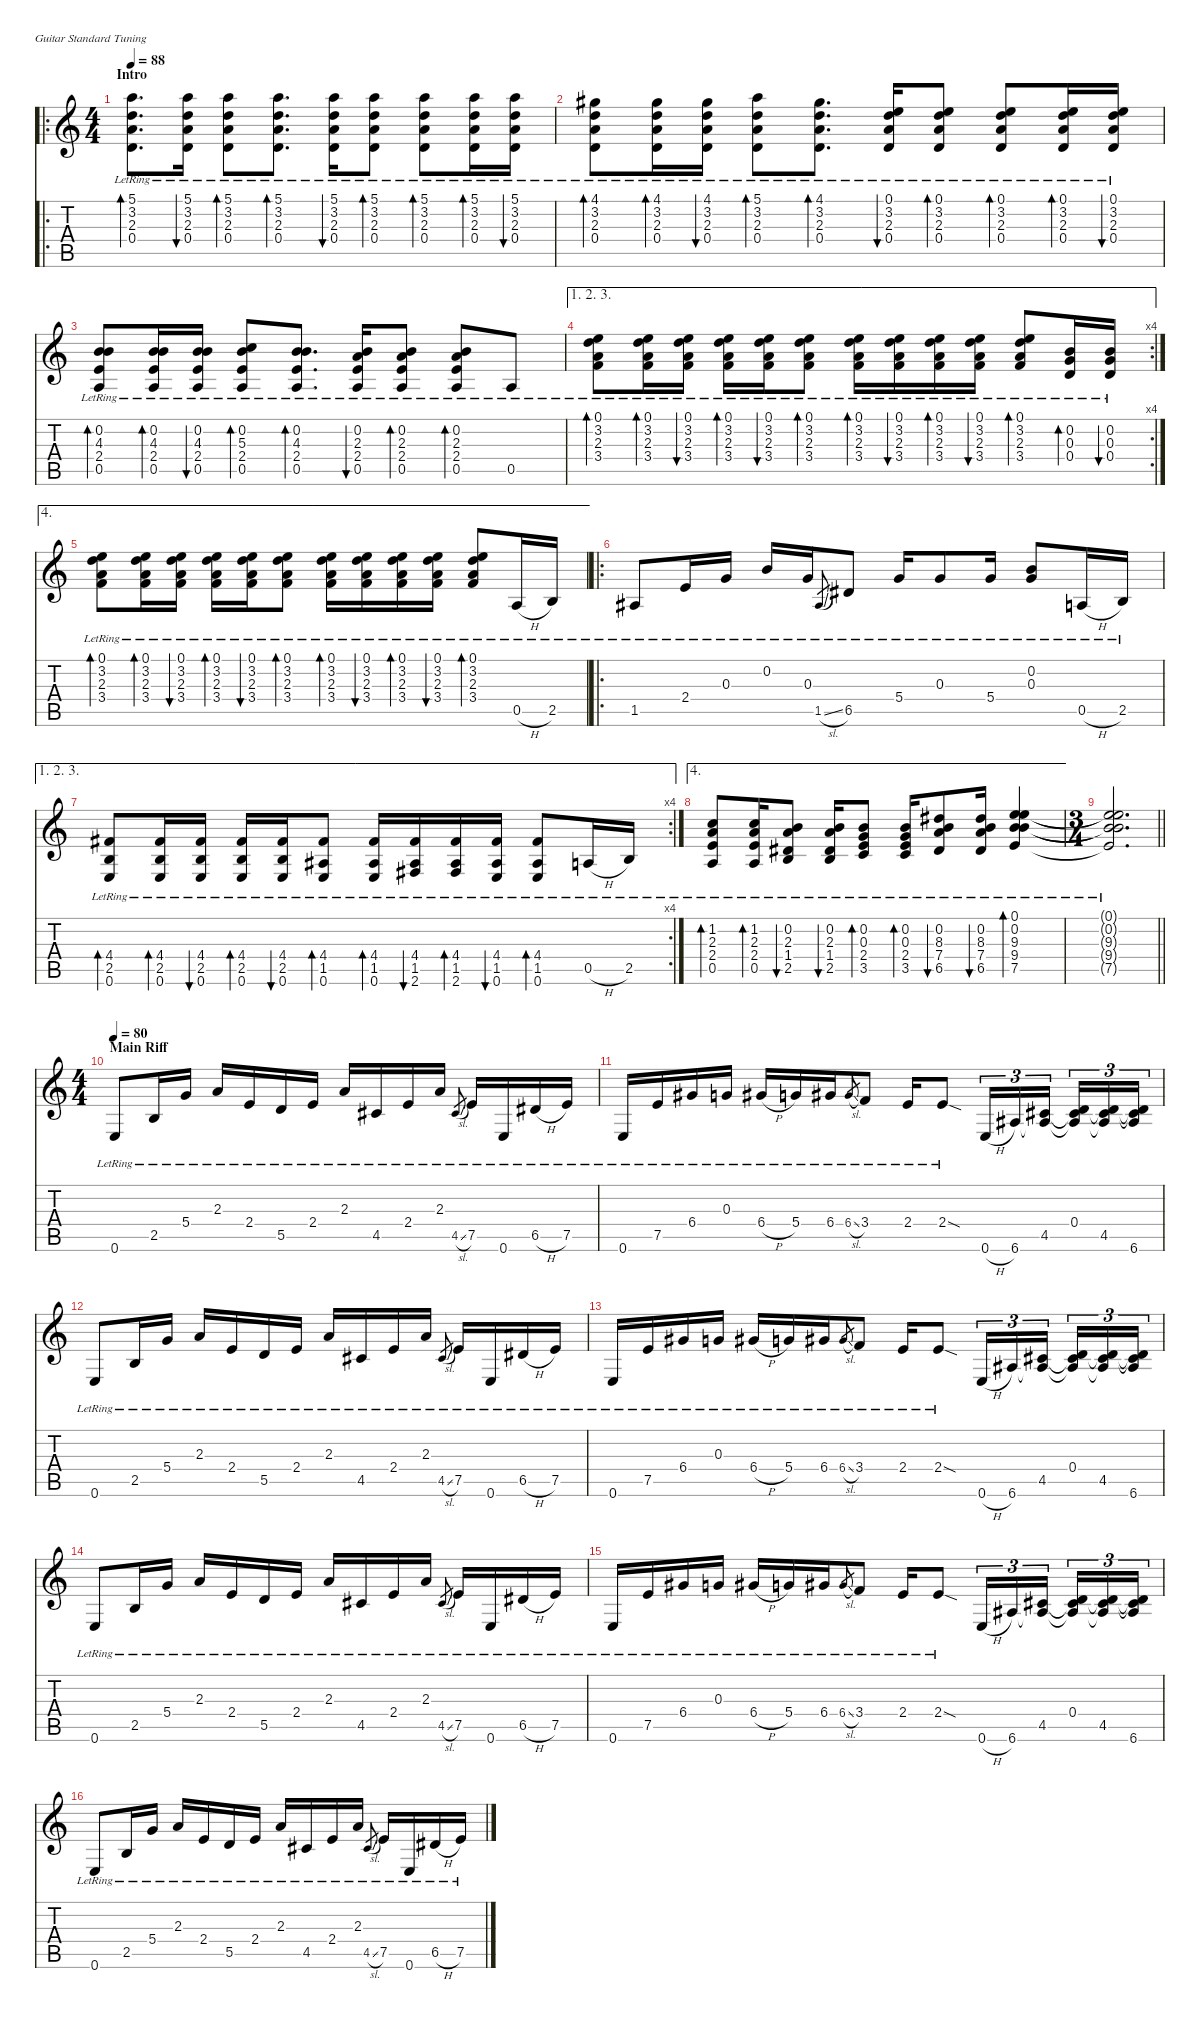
\defaultSystemsLayout 4
\hideDynamics
\bracketExtendMode nobrackets
\singleTrackTrackNamePolicy hidden
\multiTrackTrackNamePolicy hidden
\firstSystemTrackNameMode fullname
\firstSystemTrackNameOrientation horizontal
\otherSystemsTrackNameOrientation horizontal
\track ("Guitar 1" "s.guit.") {defaultSystemsLayout 4 mute instrument acousticguitarsteel}
\staff {score tabs}
\tuning (E4 B3 G3 D3 A2 E2)
\ro
\ts (4 4)
\beaming (8 2 2 2 2)
\section ("" "Intro")
\tempo 88
\clef g2
\ks c
(5.1{lr} 3.2{lr} 2.3{lr} 0.4{lr}).8{d bd 60 dy f instrument acousticguitarsteel beam Down} (5.1{lr} 3.2{lr} 2.3{lr} 0.4{lr}).16{bu 60 beam Down} (5.1{lr} 3.2{lr} 2.3{lr} 0.4{lr}).8{bd 60 beam Down} (5.1{lr} 3.2{lr} 2.3{lr} 0.4{lr}).8{d bd 60 beam Down} (5.1{lr} 3.2{lr} 2.3{lr} 0.4{lr}).16{bu 60 beam Down} (5.1{lr} 3.2{lr} 2.3{lr} 0.4{lr}).8{bd 60 beam Down} (5.1{lr} 3.2{lr} 2.3{lr} 0.4{lr}).8{bd 60 beam Down} (5.1{lr} 3.2{lr} 2.3{lr} 0.4{lr}).16{bd 60 beam Down} (5.1{lr} 3.2{lr} 2.3{lr} 0.4{lr}).16{bu 60 beam Down} |
(4.1{lr acc #} 3.2{lr} 2.3{lr} 0.4{lr}).8{bd 60 beam Down} (4.1{lr acc #} 3.2{lr} 2.3{lr} 0.4{lr}).16{bd 60 beam Down} (4.1{lr acc #} 3.2{lr} 2.3{lr} 0.4{lr}).16{bu 60 beam Down} (5.1{lr} 3.2{lr} 2.3{lr} 0.4{lr}).8{bd 60 beam Down} (4.1{lr acc #} 3.2{lr} 2.3{lr} 0.4{lr}).8{d bd 60 beam Down} (0.1{lr} 3.2{lr} 2.3{lr} 0.4{lr}).16{bu 60 beam Up} (0.1{lr} 3.2{lr} 2.3{lr} 0.4{lr}).8{bd 60 beam Up} (0.1{lr} 3.2{lr} 2.3{lr} 0.4{lr}).8{bd 60 beam Up} (0.1{lr} 3.2{lr} 2.3{lr} 0.4{lr}).16{bd 60 beam Up} (0.1{lr} 3.2{lr} 2.3{lr} 0.4{lr}).16{bu 60 beam Up} |
(0.2{lr} 4.3{lr} 2.4{lr} 0.5{lr}).8{bd 60 beam Up} (0.2{lr} 4.3{lr} 2.4{lr} 0.5{lr}).16{bd 60 beam Up} (0.2{lr} 4.3{lr} 2.4{lr} 0.5{lr}).16{bu 60 beam Up} (0.2{lr} 5.3{lr} 2.4{lr} 0.5{lr}).8{bd 60 beam Up} (0.2{lr} 4.3{lr} 2.4{lr} 0.5{lr}).8{d bd 60 beam Up} (0.2{lr} 2.3{lr} 2.4{lr} 0.5{lr}).16{bu 60 beam Up} (0.2{lr} 2.3{lr} 2.4{lr} 0.5{lr}).8{bd 60 beam Up} (0.2{lr} 2.3{lr} 2.4{lr} 0.5{lr}).8{bd 60 beam Up} 0.5{lr}.8{beam Up} |
\ae (1 2 3)
\rc 4
(0.1{lr} 3.2{lr} 2.3{lr} 3.4{lr}).8{bd 60 beam Down} (0.1{lr} 3.2{lr} 2.3{lr} 3.4{lr}).16{bd 60 beam Down} (0.1{lr} 3.2{lr} 2.3{lr} 3.4{lr}).16{bu 60 beam Down} (0.1{lr} 3.2{lr} 2.3{lr} 3.4{lr}).16{bd 60 beam Down} (0.1{lr} 3.2{lr} 2.3{lr} 3.4{lr}).16{bu 60 beam Down} (0.1{lr} 3.2{lr} 2.3{lr} 3.4{lr}).8{bd 60 beam Down} (0.1{lr} 3.2{lr} 2.3{lr} 3.4{lr}).16{bd 60 beam Down} (0.1{lr} 3.2{lr} 2.3{lr} 3.4{lr}).16{bu 60 beam Down} (0.1{lr} 3.2{lr} 2.3{lr} 3.4{lr}).16{bd 60 beam Down} (0.1{lr} 3.2{lr} 2.3{lr} 3.4{lr}).16{bu 60 beam Down} (0.1{lr} 3.2{lr} 2.3{lr} 3.4{lr}).8{bd 60 beam Up} (0.2{lr} 0.3{lr} 0.4{lr}).16{bd 60 beam Up} (0.2{lr} 0.3{lr} 0.4{lr}).16{bu 60 beam Up} |
\ae 4
(0.1{lr} 3.2{lr} 2.3{lr} 3.4{lr}).8{bd 60 beam Down} (0.1{lr} 3.2{lr} 2.3{lr} 3.4{lr}).16{bd 60 beam Down} (0.1{lr} 3.2{lr} 2.3{lr} 3.4{lr}).16{bu 60 beam Down} (0.1{lr} 3.2{lr} 2.3{lr} 3.4{lr}).16{bd 60 beam Down} (0.1{lr} 3.2{lr} 2.3{lr} 3.4{lr}).16{bu 60 beam Down} (0.1{lr} 3.2{lr} 2.3{lr} 3.4{lr}).8{bd 60 beam Down} (0.1{lr} 3.2{lr} 2.3{lr} 3.4{lr}).16{bd 60 beam Down} (0.1{lr} 3.2{lr} 2.3{lr} 3.4{lr}).16{bu 60 beam Down} (0.1{lr} 3.2{lr} 2.3{lr} 3.4{lr}).16{bd 60 beam Down} (0.1{lr} 3.2{lr} 2.3{lr} 3.4{lr}).16{bu 60 beam Down} (0.1{lr} 3.2{lr} 2.3{lr} 3.4{lr}).8{bd 60 beam Up} 0.5{h lr}.16{beam Up} 2.5{lr}.16{beam Up} |
\ro
1.5{lr acc #}.8{beam Up} 2.4{lr}.16{beam Up} 0.3{lr}.16{beam Up} 0.2{lr}.16{beam Up} 0.3{lr}.16{beam Up} 1.5{sl lr acc #}.8{gr dy mf beam Up} 6.5{lr acc #}.8{dy f beam Up} 5.4{lr}.16{beam Up} 0.3{lr}.8{beam Up} 5.4{lr}.16{beam Up} (0.2{lr} 0.3{lr}).8{beam Up} 0.5{h lr}.16{beam Up} 2.5{lr}.16{beam Up} |
\ae (1 2 3)
\rc 4
(4.4{lr acc #} 2.5{lr} 0.6{lr}).8{bd 60 beam Up} (4.4{lr acc #} 2.5{lr} 0.6{lr}).16{bd 60 beam Up} (4.4{lr acc #} 2.5{lr} 0.6{lr}).16{bu 60 beam Up} (4.4{lr acc #} 2.5{lr} 0.6{lr}).16{bd 60 beam Up} (4.4{lr acc #} 2.5{lr} 0.6{lr}).16{bu 60 beam Up} (4.4{lr acc #} 1.5{lr acc #} 0.6{lr}).8{bd 60 beam Up} (4.4{lr acc #} 1.5{lr acc #} 0.6{lr}).16{bd 60 beam Up} (4.4{lr acc #} 1.5{lr acc #} 2.6{lr acc #}).16{bu 60 beam Up} (4.4{lr acc #} 1.5{lr acc #} 2.6{lr acc #}).16{bd 60 beam Up} (4.4{lr acc #} 1.5{lr acc #} 0.6{lr}).16{bu 60 beam Up} (4.4{lr acc #} 1.5{lr acc #} 0.6{lr}).8{bd 60 beam Up} 0.5{h lr}.16{beam Up} 2.5{lr}.16{beam Up} |
\ae 4
(1.2{lr} 2.3{lr} 2.4{lr} 0.5{lr}).8{bd 60 beam Up} (1.2{lr} 2.3{lr} 2.4{lr} 0.5{lr}).16{bd 60 beam Up} (0.2{lr} 2.3{lr} 1.4{lr acc #} 2.5{lr}).8{bu 60 beam Up} (0.2{lr} 2.3{lr} 1.4{lr acc #} 2.5{lr}).16{bu 60 beam Up} (0.2{lr} 0.3{lr} 2.4{lr} 3.5{lr}).8{bd 60 beam Up} (0.2{lr} 0.3{lr} 2.4{lr} 3.5{lr}).16{bd 60 beam Up} (0.2{lr} 8.3{lr acc #} 7.4{lr} 6.5{lr acc #}).8{bu 60 beam Up} (0.2{lr} 8.3{lr acc #} 7.4{lr} 6.5{lr acc #}).16{bu 60 beam Up} (0.1{lr} 0.2{lr} 9.3{lr} 9.4{lr} 7.5{lr}).4{bd 60 beam Up} |
\ts (3 4)
\beaming (8 2 2 2)
\barLineRight lightlight
(0.1{lr t} 0.2{lr t} 9.3{lr t} 9.4{lr t} 7.5{lr t}).2{d beam Up} |
\ts (4 4)
\beaming (8 2 2 2 2)
\section ("" "Main Riff")
\tempo 80
0.6{lr}.8{instrument electricguitarjazz beam Up} 2.5{lr}.16{beam Up} 5.4{lr}.16{beam Up} 2.3{lr}.16{beam Up} 2.4{lr}.16{beam Up} 5.5{lr}.16{beam Up} 2.4{lr}.16{beam Up} 2.3{lr}.16{beam Up} 4.5{lr acc #}.16{beam Up} 2.4{lr}.16{beam Up} 2.3{lr}.16{beam Up} 4.5{sl lr acc #}.8{gr dy mf beam Up} 7.5{lr}.16{dy f beam Up} 0.6{lr}.16{beam Up} 6.5{h lr acc #}.16{beam Up} 7.5{lr}.16{beam Up} |
0.6{lr}.16{beam Up} 7.5{lr}.16{beam Up} 6.4{lr acc #}.16{beam Up} 0.3{lr}.16{beam Up} 6.4{h lr acc #}.16{beam Up} 5.4{lr}.16{beam Up} 6.4{lr acc #}.16{beam Up} 6.4{sl lr acc #}.8{gr dy mf beam Up} 3.4{lr}.8{dy f beam Up} 2.4{lr}.16{beam Up} 2.4{sod lr}.8{beam Up} 0.6{h}.16{tu (3 2) beam Up} 6.6{acc #}.16{tu (3 2) beam Up} (4.5{acc #} 6.6{t acc #}).16{tu (3 2) beam Up} (0.4 4.5{t acc #} 6.6{t acc #}).16{tu (3 2) beam Up} (0.4{t} 4.5{acc #} 6.6{t acc #}).16{tu (3 2) beam Up} (0.4{t} 4.5{t acc #} 6.6{acc #}).16{tu (3 2) beam Up} |
0.6{lr}.8{beam Up} 2.5{lr}.16{beam Up} 5.4{lr}.16{beam Up} 2.3{lr}.16{beam Up} 2.4{lr}.16{beam Up} 5.5{lr}.16{beam Up} 2.4{lr}.16{beam Up} 2.3{lr}.16{beam Up} 4.5{lr acc #}.16{beam Up} 2.4{lr}.16{beam Up} 2.3{lr}.16{beam Up} 4.5{sl lr acc #}.8{gr dy mf beam Up} 7.5{lr}.16{dy f beam Up} 0.6{lr}.16{beam Up} 6.5{h lr acc #}.16{beam Up} 7.5{lr}.16{beam Up} |
0.6{lr}.16{beam Up} 7.5{lr}.16{beam Up} 6.4{lr acc #}.16{beam Up} 0.3{lr}.16{beam Up} 6.4{h lr acc #}.16{beam Up} 5.4{lr}.16{beam Up} 6.4{lr acc #}.16{beam Up} 6.4{sl lr acc #}.8{gr dy mf beam Up} 3.4{lr}.8{dy f beam Up} 2.4{lr}.16{beam Up} 2.4{sod lr}.8{beam Up} 0.6{h}.16{tu (3 2) beam Up} 6.6{acc #}.16{tu (3 2) beam Up} (4.5{acc #} 6.6{t acc #}).16{tu (3 2) beam Up} (0.4 4.5{t acc #} 6.6{t acc #}).16{tu (3 2) beam Up} (0.4{t} 4.5{acc #} 6.6{t acc #}).16{tu (3 2) beam Up} (0.4{t} 4.5{t acc #} 6.6{acc #}).16{tu (3 2) beam Up} |
0.6{lr}.8{beam Up} 2.5{lr}.16{beam Up} 5.4{lr}.16{beam Up} 2.3{lr}.16{beam Up} 2.4{lr}.16{beam Up} 5.5{lr}.16{beam Up} 2.4{lr}.16{beam Up} 2.3{lr}.16{beam Up} 4.5{lr acc #}.16{beam Up} 2.4{lr}.16{beam Up} 2.3{lr}.16{beam Up} 4.5{sl lr acc #}.8{gr dy mf beam Up} 7.5{lr}.16{dy f beam Up} 0.6{lr}.16{beam Up} 6.5{h lr acc #}.16{beam Up} 7.5{lr}.16{beam Up} |
0.6{lr}.16{beam Up} 7.5{lr}.16{beam Up} 6.4{lr acc #}.16{beam Up} 0.3{lr}.16{beam Up} 6.4{h lr acc #}.16{beam Up} 5.4{lr}.16{beam Up} 6.4{lr acc #}.16{beam Up} 6.4{sl lr acc #}.8{gr dy mf beam Up} 3.4{lr}.8{dy f beam Up} 2.4{lr}.16{beam Up} 2.4{sod lr}.8{beam Up} 0.6{h}.16{tu (3 2) beam Up} 6.6{acc #}.16{tu (3 2) beam Up} (4.5{acc #} 6.6{t acc #}).16{tu (3 2) beam Up} (0.4 4.5{t acc #} 6.6{t acc #}).16{tu (3 2) beam Up} (0.4{t} 4.5{acc #} 6.6{t acc #}).16{tu (3 2) beam Up} (0.4{t} 4.5{t acc #} 6.6{acc #}).16{tu (3 2) beam Up} |
0.6{lr}.8{beam Up} 2.5{lr}.16{beam Up} 5.4{lr}.16{beam Up} 2.3{lr}.16{beam Up} 2.4{lr}.16{beam Up} 5.5{lr}.16{beam Up} 2.4{lr}.16{beam Up} 2.3{lr}.16{beam Up} 4.5{lr acc #}.16{beam Up} 2.4{lr}.16{beam Up} 2.3{lr}.16{beam Up} 4.5{sl lr acc #}.8{gr dy mf beam Up} 7.5{lr}.16{dy f beam Up} 0.6{lr}.16{beam Up} 6.5{h lr acc #}.16{beam Up} 7.5{lr}.16{beam Up}
